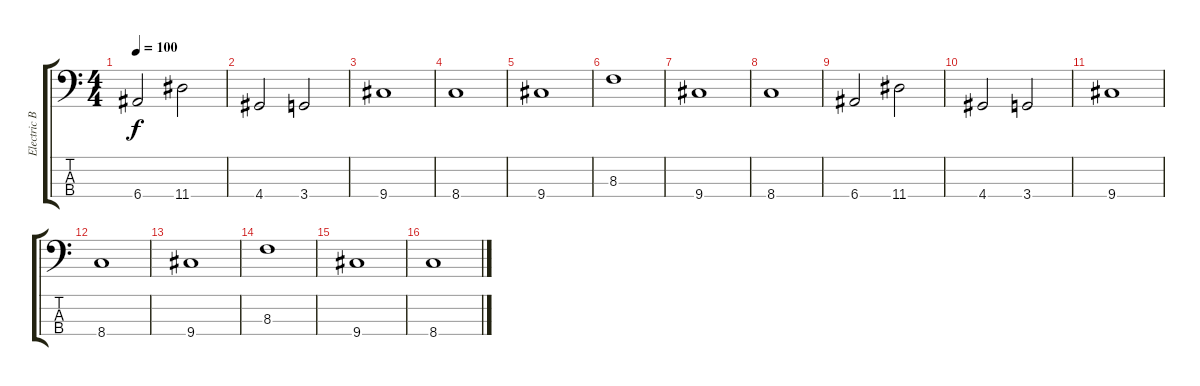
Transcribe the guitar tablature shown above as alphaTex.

\track ("Electric Bass" "Electric B") {instrument electricbassfinger}
\staff {score tabs}
\tuning (G2 D2 A1 E1) {hide}
\ts (4 4)
\tempo 100
\clef f4
\ks c
6.4.2{dy f} 11.4.2 |
4.4.2 3.4.2 |
9.4.1 |
8.4.1 |
9.4.1 |
8.3.1 |
9.4.1 |
8.4.1 |
6.4.2 11.4.2 |
4.4.2 3.4.2 |
9.4.1 |
8.4.1 |
9.4.1 |
8.3.1 |
9.4.1 |
8.4.1
